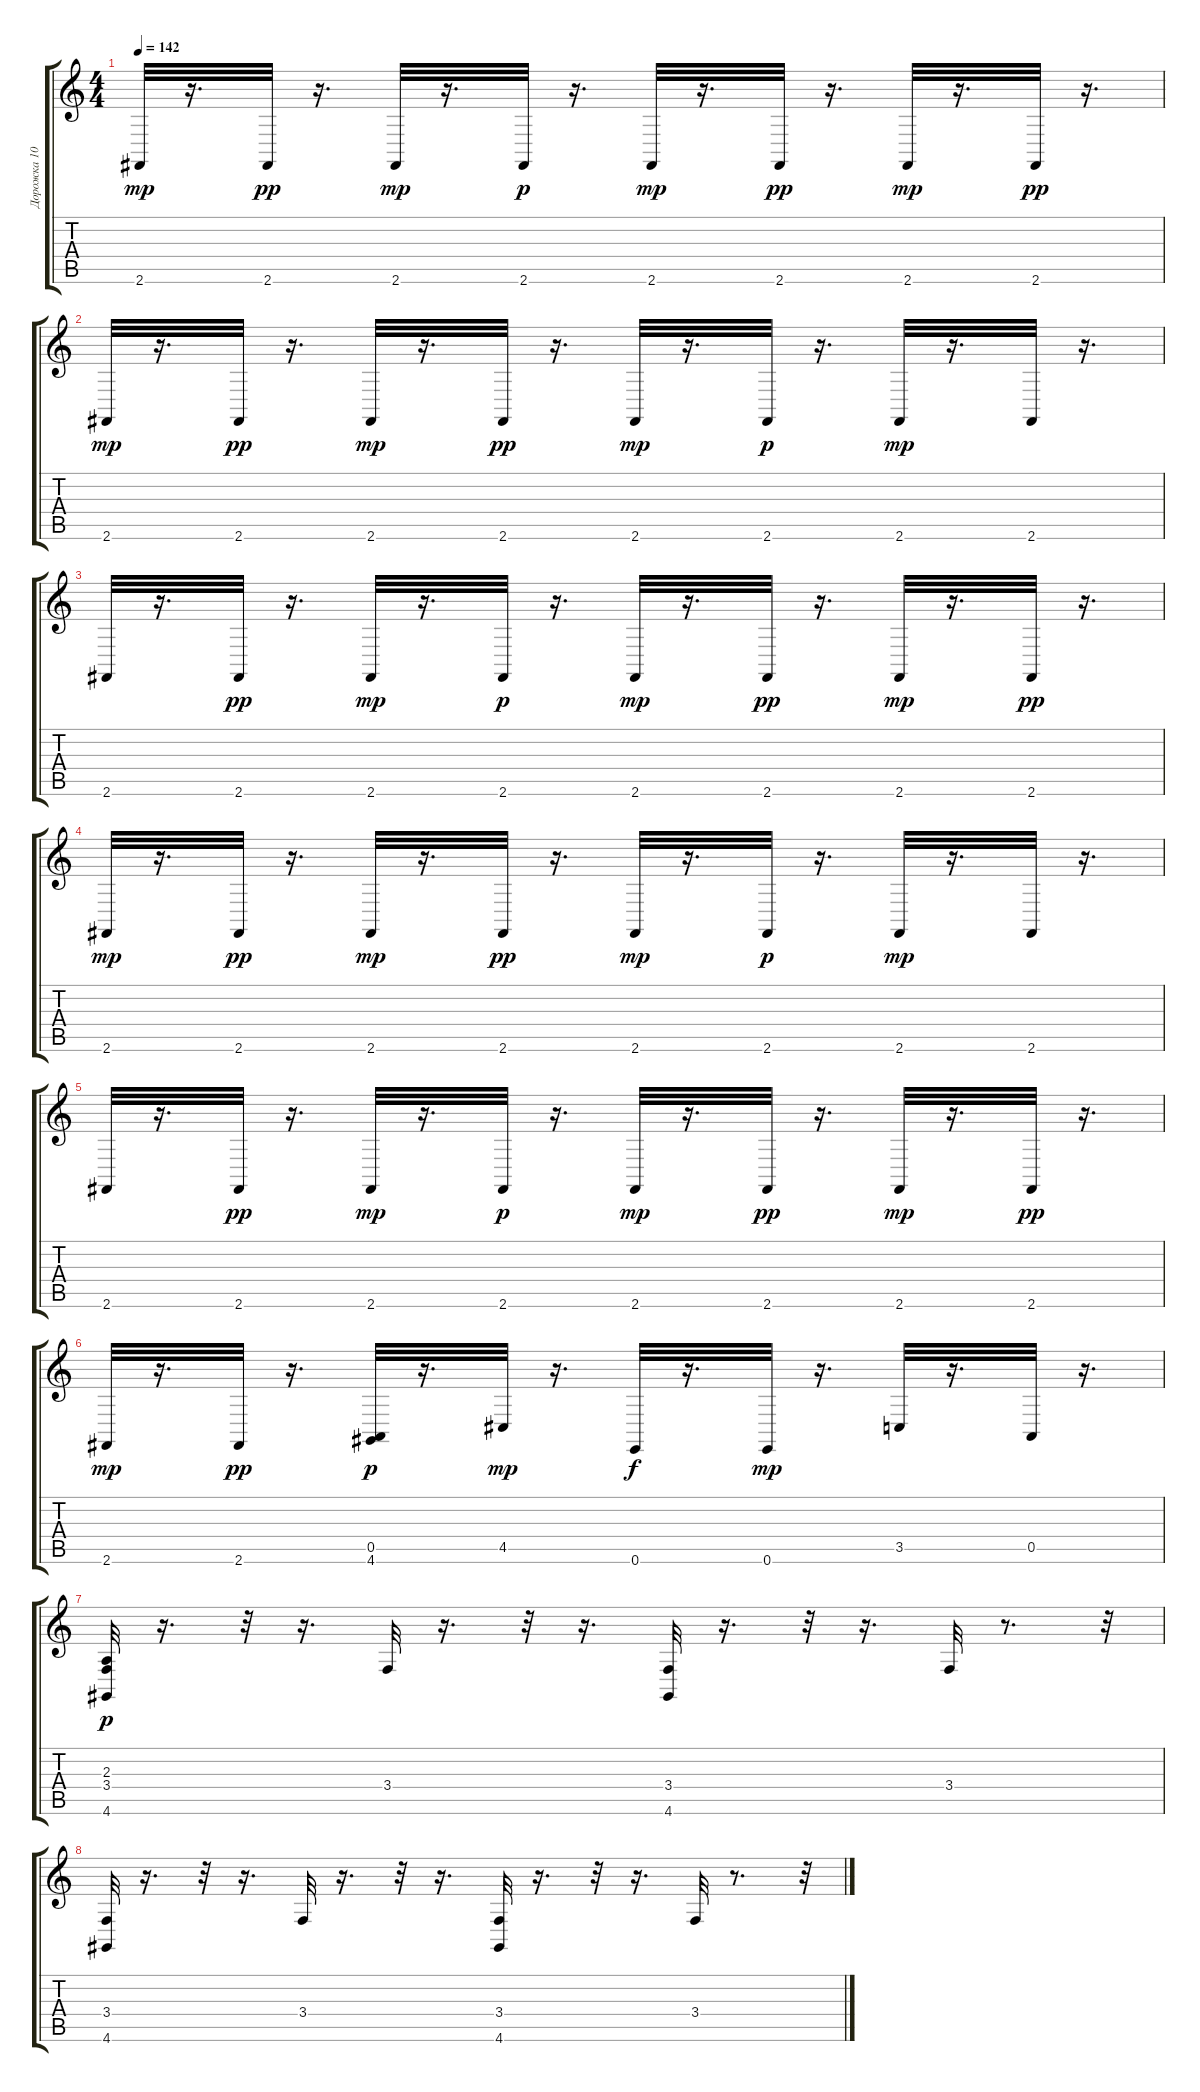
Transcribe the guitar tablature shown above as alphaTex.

\track ("Дорожка 10" "Дорожка 10") {instrument lead1square}
\staff {score tabs}
\tuning (E4 B3 G3 D3 A2 E2) {hide}
\ts (4 4)
\tempo 142
\clef g2
\ks c
2.6.32{dy mp} r.16{d} 2.6.32{dy pp} r.16{d} 2.6.32{dy mp} r.16{d} 2.6.32{dy p} r.16{d} 2.6.32{dy mp} r.16{d} 2.6.32{dy pp} r.16{d} 2.6.32{dy mp} r.16{d} 2.6.32{dy pp} r.16{d} |
2.6.32{dy mp} r.16{d} 2.6.32{dy pp} r.16{d} 2.6.32{dy mp} r.16{d} 2.6.32{dy pp} r.16{d} 2.6.32{dy mp} r.16{d} 2.6.32{dy p} r.16{d} 2.6.32{dy mp} r.16{d} 2.6.32 r.16{d} |
2.6.32 r.16{d} 2.6.32{dy pp} r.16{d} 2.6.32{dy mp} r.16{d} 2.6.32{dy p} r.16{d} 2.6.32{dy mp} r.16{d} 2.6.32{dy pp} r.16{d} 2.6.32{dy mp} r.16{d} 2.6.32{dy pp} r.16{d} |
2.6.32{dy mp} r.16{d} 2.6.32{dy pp} r.16{d} 2.6.32{dy mp} r.16{d} 2.6.32{dy pp} r.16{d} 2.6.32{dy mp} r.16{d} 2.6.32{dy p} r.16{d} 2.6.32{dy mp} r.16{d} 2.6.32 r.16{d} |
2.6.32 r.16{d} 2.6.32{dy pp} r.16{d} 2.6.32{dy mp} r.16{d} 2.6.32{dy p} r.16{d} 2.6.32{dy mp} r.16{d} 2.6.32{dy pp} r.16{d} 2.6.32{dy mp} r.16{d} 2.6.32{dy pp} r.16{d} |
2.6.32{dy mp} r.16{d} 2.6.32{dy pp} r.16{d} (0.5 4.6).32{dy p} r.16{d} 4.5.32{dy mp} r.16{d} 0.6.32{dy f} r.16{d} 0.6.32{dy mp} r.16{d} 3.5.32 r.16{d} 0.5.32 r.16{d} |
(2.3 3.4 4.6).32{dy p} r.16{d} r.32 r.16{d} 3.4.32 r.16{d} r.32 r.16{d} (3.4 4.6).32 r.16{d} r.32 r.16{d} 3.4.32 r.8{d} r.32 |
(3.4 4.6).32 r.16{d} r.32 r.16{d} 3.4.32 r.16{d} r.32 r.16{d} (3.4 4.6).32 r.16{d} r.32 r.16{d} 3.4.32 r.8{d} r.32
